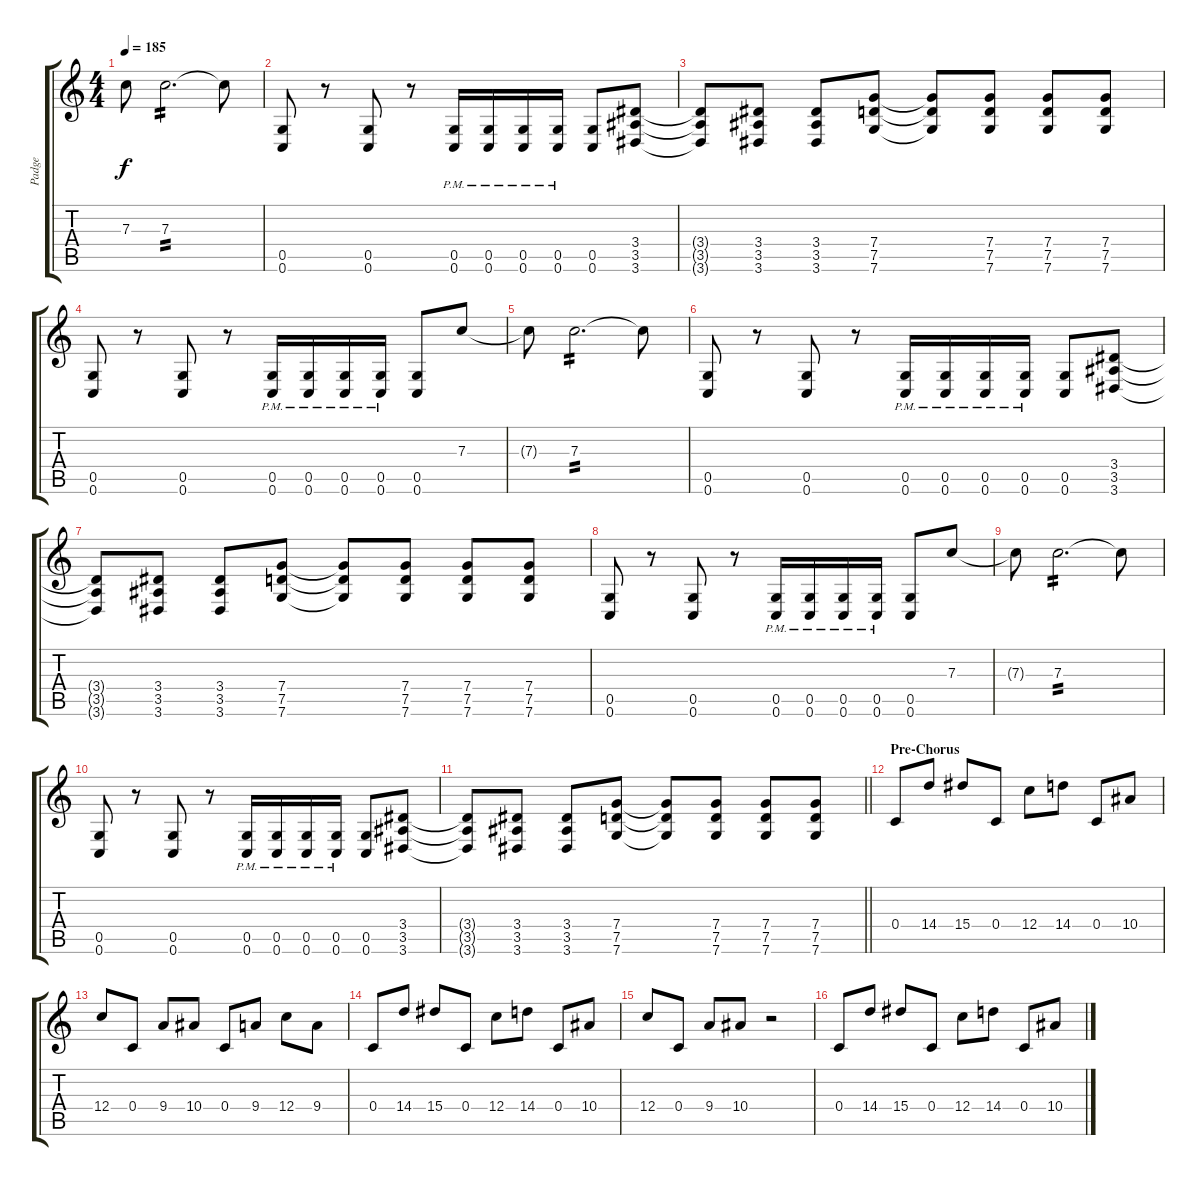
\track ("Padge" "Padge") {solo instrument distortionguitar}
\staff {score tabs}
\tuning (D4 A3 F3 C3 G2 C2) {hide}
\ts (4 4)
\tempo 185
\clef g2
\ks c
7.3{t}.8{dy f} 7.3.2{d tp 2} 7.3{t}.8 |
(0.5 0.6).8 r.8 (0.5 0.6).8 r.8 (0.5{pm} 0.6{pm}).16 (0.5{pm} 0.6{pm}).16 (0.5{pm} 0.6{pm}).16 (0.5{pm} 0.6{pm}).16 (0.5 0.6).8 (3.4 3.5 3.6).8 |
(3.4{t} 3.5{t} 3.6{t}).8 (3.4 3.5 3.6).8 (3.4 3.5 3.6).8 (7.4 7.5 7.6).8 (7.4{t} 7.5{t} 7.6{t}).8 (7.4 7.5 7.6).8 (7.4 7.5 7.6).8 (7.4 7.5 7.6).8 |
(0.5 0.6).8 r.8 (0.5 0.6).8 r.8 (0.5{pm} 0.6{pm}).16 (0.5{pm} 0.6{pm}).16 (0.5{pm} 0.6{pm}).16 (0.5{pm} 0.6{pm}).16 (0.5 0.6).8 7.3.8 |
7.3{t}.8 7.3.2{d tp 2} 7.3{t}.8 |
(0.5 0.6).8 r.8 (0.5 0.6).8 r.8 (0.5{pm} 0.6{pm}).16 (0.5{pm} 0.6{pm}).16 (0.5{pm} 0.6{pm}).16 (0.5{pm} 0.6{pm}).16 (0.5 0.6).8 (3.4 3.5 3.6).8 |
(3.4{t} 3.5{t} 3.6{t}).8 (3.4 3.5 3.6).8 (3.4 3.5 3.6).8 (7.4 7.5 7.6).8 (7.4{t} 7.5{t} 7.6{t}).8 (7.4 7.5 7.6).8 (7.4 7.5 7.6).8 (7.4 7.5 7.6).8 |
(0.5 0.6).8 r.8 (0.5 0.6).8 r.8 (0.5{pm} 0.6{pm}).16 (0.5{pm} 0.6{pm}).16 (0.5{pm} 0.6{pm}).16 (0.5{pm} 0.6{pm}).16 (0.5 0.6).8 7.3.8 |
7.3{t}.8 7.3.2{d tp 2} 7.3{t}.8 |
(0.5 0.6).8 r.8 (0.5 0.6).8 r.8 (0.5{pm} 0.6{pm}).16 (0.5{pm} 0.6{pm}).16 (0.5{pm} 0.6{pm}).16 (0.5{pm} 0.6{pm}).16 (0.5 0.6).8 (3.4 3.5 3.6).8 |
\barLineRight lightlight
(3.4{t} 3.5{t} 3.6{t}).8 (3.4 3.5 3.6).8 (3.4 3.5 3.6).8 (7.4 7.5 7.6).8 (7.4{t} 7.5{t} 7.6{t}).8 (7.4 7.5 7.6).8 (7.4 7.5 7.6).8 (7.4 7.5 7.6).8 |
\section ("" "Pre-Chorus")
0.4.8 14.4.8 15.4.8 0.4.8 12.4.8 14.4.8 0.4.8 10.4.8 |
12.4.8 0.4.8 9.4.8 10.4.8 0.4.8 9.4.8 12.4.8 9.4.8 |
0.4.8 14.4.8 15.4.8 0.4.8 12.4.8 14.4.8 0.4.8 10.4.8 |
12.4.8 0.4.8 9.4.8 10.4.8 r.2 |
0.4.8 14.4.8 15.4.8 0.4.8 12.4.8 14.4.8 0.4.8 10.4.8
